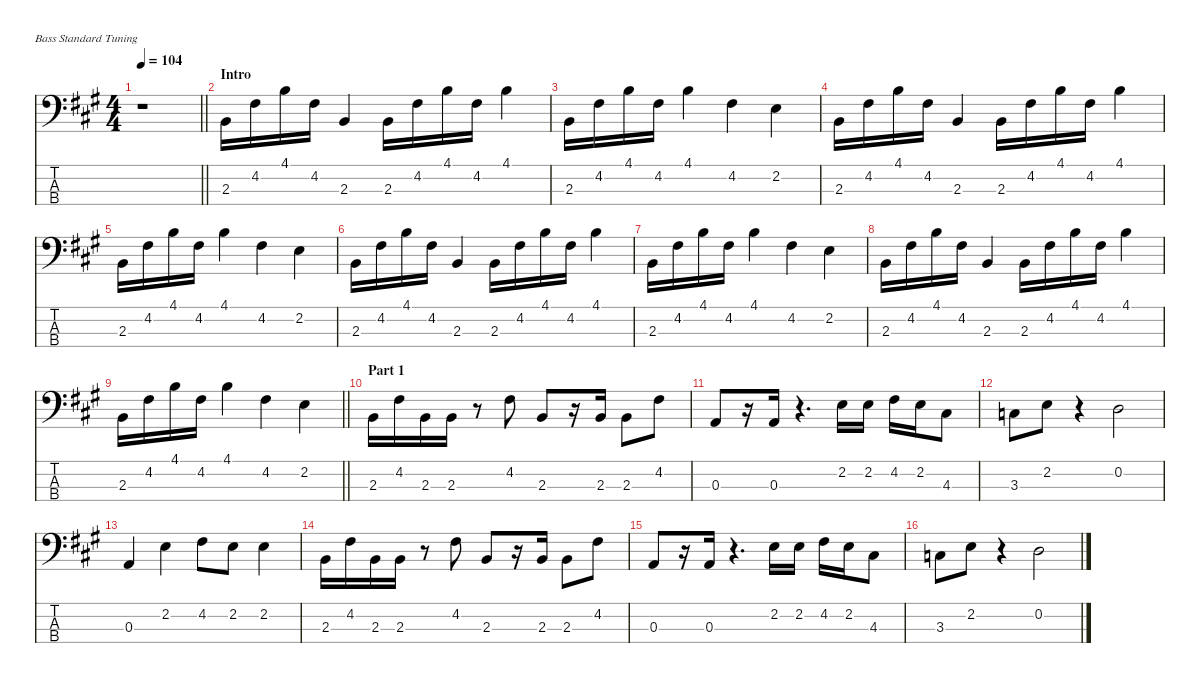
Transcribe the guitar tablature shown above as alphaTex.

\defaultSystemsLayout 4
\hideDynamics
\bracketExtendMode nobrackets
\singleTrackTrackNamePolicy hidden
\multiTrackTrackNamePolicy hidden
\otherSystemsTrackNameOrientation horizontal
\track ("Bass    " "ac.bs.") {instrument acousticbass}
\staff {score tabs}
\tuning (G2 D2 A1 E1)
\ts (4 4)
\beaming (8 2 2 2 2)
\tempo 104
\clef f4
\barLineRight lightlight
\ks a
r.1{dy ff instrument acousticbass beam Down} |
\section ("" "Intro")
2.3{acc forcenatural}.16{beam Down} 4.2{acc #}.16{beam Down} 4.1{acc forcenatural}.16{beam Down} 4.2{acc #}.16{beam Down} 2.3{acc forcenatural}.4{beam Up} 2.3{acc forcenatural}.16{beam Down} 4.2{acc #}.16{beam Down} 4.1{acc forcenatural}.16{beam Down} 4.2{acc #}.16{beam Down} 4.1{acc forcenatural}.4{beam Down} |
2.3{acc forcenatural}.16{beam Down} 4.2{acc #}.16{beam Down} 4.1{acc forcenatural}.16{beam Down} 4.2{acc #}.16{beam Down} 4.1{acc forcenatural}.4{beam Down} 4.2{acc #}.4{beam Down} 2.2{acc forcenatural}.4{beam Down} |
2.3{acc forcenatural}.16{beam Down} 4.2{acc #}.16{beam Down} 4.1{acc forcenatural}.16{beam Down} 4.2{acc #}.16{beam Down} 2.3{acc forcenatural}.4{beam Up} 2.3{acc forcenatural}.16{beam Down} 4.2{acc #}.16{beam Down} 4.1{acc forcenatural}.16{beam Down} 4.2{acc #}.16{beam Down} 4.1{acc forcenatural}.4{beam Down} |
2.3{acc forcenatural}.16{beam Down} 4.2{acc #}.16{beam Down} 4.1{acc forcenatural}.16{beam Down} 4.2{acc #}.16{beam Down} 4.1{acc forcenatural}.4{beam Down} 4.2{acc #}.4{beam Down} 2.2{acc forcenatural}.4{beam Down} |
2.3{acc forcenatural}.16{beam Down} 4.2{acc #}.16{beam Down} 4.1{acc forcenatural}.16{beam Down} 4.2{acc #}.16{beam Down} 2.3{acc forcenatural}.4{beam Up} 2.3{acc forcenatural}.16{beam Down} 4.2{acc #}.16{beam Down} 4.1{acc forcenatural}.16{beam Down} 4.2{acc #}.16{beam Down} 4.1{acc forcenatural}.4{beam Down} |
2.3{acc forcenatural}.16{beam Down} 4.2{acc #}.16{beam Down} 4.1{acc forcenatural}.16{beam Down} 4.2{acc #}.16{beam Down} 4.1{acc forcenatural}.4{beam Down} 4.2{acc #}.4{beam Down} 2.2{acc forcenatural}.4{beam Down} |
2.3{acc forcenatural}.16{beam Down} 4.2{acc #}.16{beam Down} 4.1{acc forcenatural}.16{beam Down} 4.2{acc #}.16{beam Down} 2.3{acc forcenatural}.4{beam Up} 2.3{acc forcenatural}.16{beam Down} 4.2{acc #}.16{beam Down} 4.1{acc forcenatural}.16{beam Down} 4.2{acc #}.16{beam Down} 4.1{acc forcenatural}.4{beam Down} |
\barLineRight lightlight
2.3{acc forcenatural}.16{beam Down} 4.2{acc #}.16{beam Down} 4.1{acc forcenatural}.16{beam Down} 4.2{acc #}.16{beam Down} 4.1{acc forcenatural}.4{beam Down} 4.2{acc #}.4{beam Down} 2.2{acc forcenatural}.4{beam Down} |
\section ("" "Part 1")
2.3{acc forcenatural}.16{beam Down} 4.2{acc #}.16{beam Down} 2.3{acc forcenatural}.16{beam Down} 2.3{acc forcenatural}.16{beam Down} r.8{beam Down} 4.2{acc #}.8{beam Down} 2.3{acc forcenatural}.8{beam Up} r.16{beam Up} 2.3{acc forcenatural}.16{beam Up} 2.3{acc forcenatural}.8{beam Down} 4.2{acc #}.8{beam Down} |
0.3{acc forcenatural}.8{beam Up} r.16{beam Up} 0.3{acc forcenatural}.16{beam Up} r.4{d beam Up} 2.2{acc forcenatural}.16{beam Down} 2.2{acc forcenatural}.16{beam Down} 4.2{acc #}.16{beam Down} 2.2{acc forcenatural}.16{beam Down} 4.3{acc #}.8{beam Down} |
3.3{acc forcenatural}.8{beam Down} 2.2{acc forcenatural}.8{beam Down} r.4{beam Down} 0.2{acc forcenatural}.2{beam Down} |
0.3{acc forcenatural}.4{beam Up} 2.2{acc forcenatural}.4{beam Down} 4.2{acc #}.8{beam Down} 2.2{acc forcenatural}.8{beam Down} 2.2{acc forcenatural}.4{beam Down} |
2.3{acc forcenatural}.16{beam Down} 4.2{acc #}.16{beam Down} 2.3{acc forcenatural}.16{beam Down} 2.3{acc forcenatural}.16{beam Down} r.8{beam Down} 4.2{acc #}.8{beam Down} 2.3{acc forcenatural}.8{beam Up} r.16{beam Up} 2.3{acc forcenatural}.16{beam Up} 2.3{acc forcenatural}.8{beam Down} 4.2{acc #}.8{beam Down} |
0.3{acc forcenatural}.8{beam Up} r.16{beam Up} 0.3{acc forcenatural}.16{beam Up} r.4{d beam Up} 2.2{acc forcenatural}.16{beam Down} 2.2{acc forcenatural}.16{beam Down} 4.2{acc #}.16{beam Down} 2.2{acc forcenatural}.16{beam Down} 4.3{acc #}.8{beam Down} |
3.3{acc forcenatural}.8{beam Down} 2.2{acc forcenatural}.8{beam Down} r.4{beam Down} 0.2{acc forcenatural}.2{beam Down}
